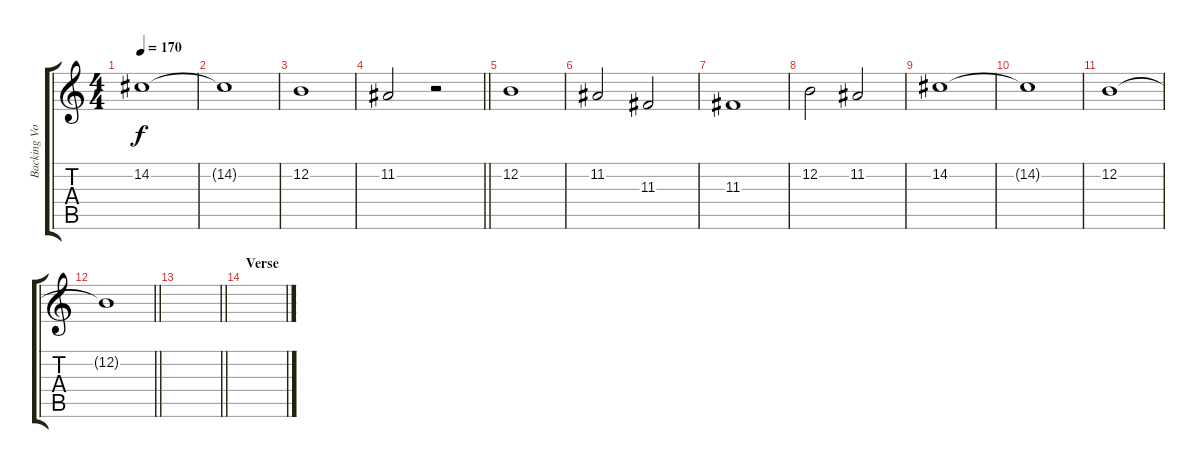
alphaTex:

\track ("Backing Vocals" "Backing Vo") {instrument lead6voice}
\staff {score tabs}
\tuning (E4 B3 G3 D3 A2 E2) {hide}
\ts (4 4)
\tempo 170
\clef g2
\ks c
14.2.1{dy f} |
14.2{t}.1 |
12.2.1 |
\barLineRight lightlight
11.2.2 r.2 |
\section ("" "")
12.2.1 |
11.2.2 11.3.2 |
11.3.1 |
12.2.2 11.2.2 |
14.2.1 |
14.2{t}.1 |
12.2.1 |
\barLineRight lightlight
12.2{t}.1 |
\barLineRight lightlight
|
\section ("" "Verse")
